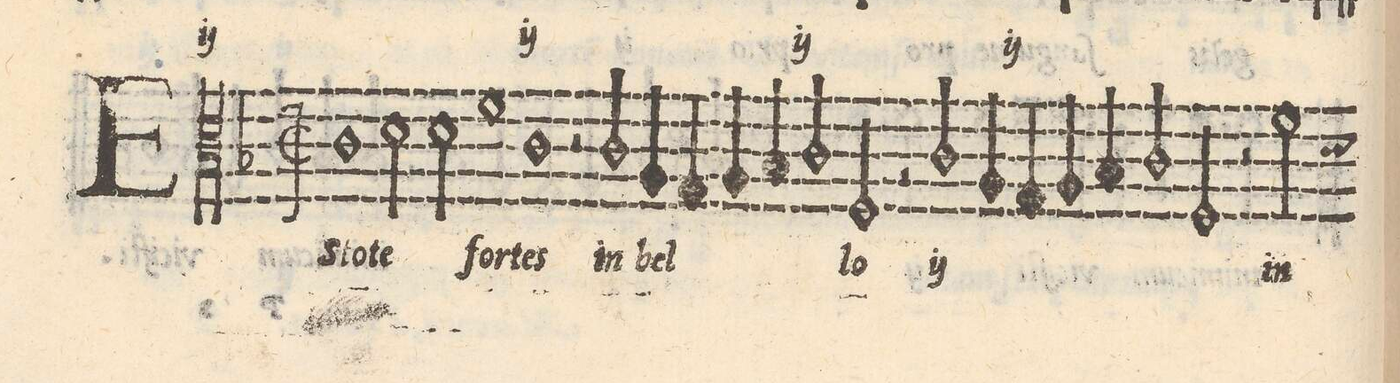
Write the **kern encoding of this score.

**kern	**text
*I"ALTVS	*
*clefC3	*
*k[b-]	*
*met(C|)	*
*M2/1	*
1c	E-
2d\	-Sto-
2d\	-te
=2-	=2-
1f	for-
1c	-tes
=3-	=3-
2r	.
2c/	in
4A/	bel-
4G/	.
4A/	.
4B-/	.
=4-	=4-
2c/	.
2F/	-lo
2r	.
*	*ij
2c/	in
=5-	=5-
4A/	bel-
4G/	.
4A/	.
4B-/	.
2c/	.
2F/	-lo
*	*Xij
=6-	=6-
2r	.
2f\	in
*custos:d	*
*-	*-
